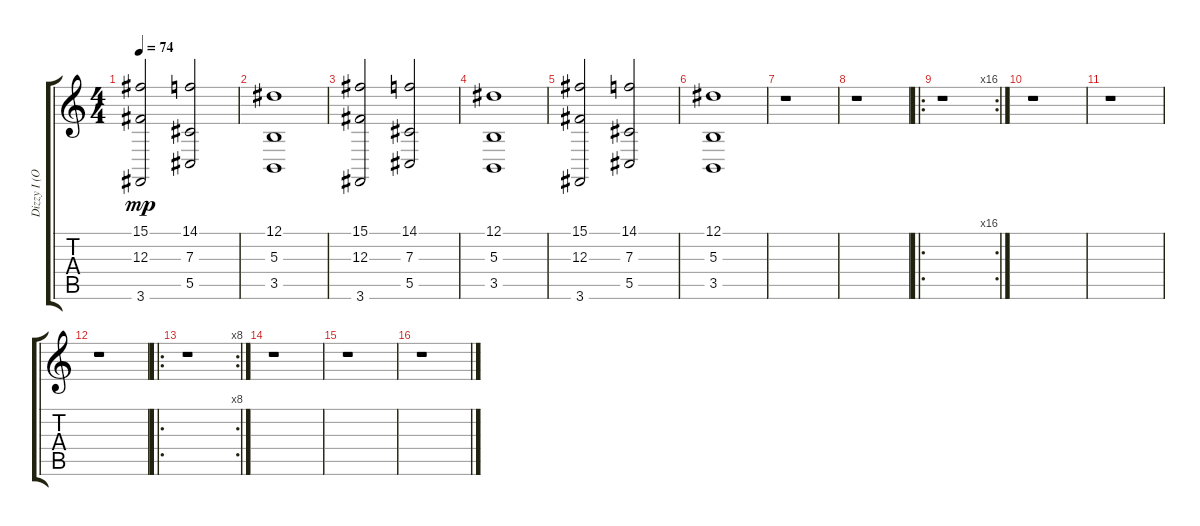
\track ("Dizzy I (Organ)" "Dizzy I (O") {instrument synthstrings1}
\staff {score tabs}
\tuning (Eb4 Bb3 Gb3 Db3 Ab2 Eb2) {hide}
\ts (4 4)
\tempo 74
\clef g2
\ks c
(15.1 12.3 3.6).2{dy mp} (14.1 7.3 5.5).2 |
(12.1 5.3 3.5).1 |
(15.1 12.3 3.6).2 (14.1 7.3 5.5).2 |
(12.1 5.3 3.5).1 |
(15.1 12.3 3.6).2 (14.1 7.3 5.5).2 |
(12.1 5.3 3.5).1 |
r.1 |
r.1 |
\ro
\rc 16
r.1 |
r.1 |
r.1 |
r.1 |
\ro
\rc 8
r.1 |
r.1 |
r.1 |
r.1
